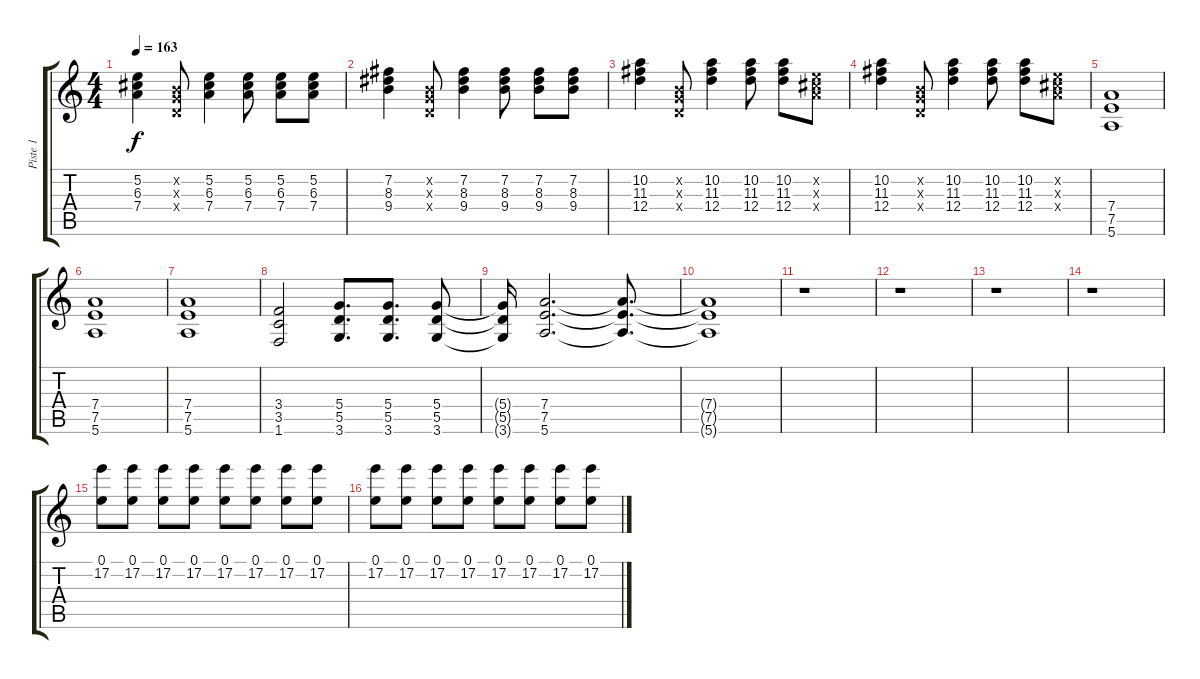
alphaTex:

\track ("Piste 1" "Piste 1") {instrument overdrivenguitar}
\staff {score tabs}
\tuning (E4 B3 G3 D3 A2 E2) {hide}
\ts (4 4)
\tempo 163
\clef g2
\ks c
(5.2 6.3 7.4).4{dy f} (0.2{x} 0.3{x} 0.4{x}).8 (5.2 6.3 7.4).4 (5.2 6.3 7.4).8 (5.2 6.3 7.4).8 (5.2 6.3 7.4).8 |
(7.2 8.3 9.4).4 (0.2{x} 0.3{x} 0.4{x}).8 (7.2 8.3 9.4).4 (7.2 8.3 9.4).8 (7.2 8.3 9.4).8 (7.2 8.3 9.4).8 |
(10.2 11.3 12.4).4 (0.2{x} 0.3{x} 0.4{x}).8 (10.2 11.3 12.4).4 (10.2 11.3 12.4).8 (10.2 11.3 12.4).8 (5.2{x} 6.3{x} 7.4{x}).8 |
(10.2 11.3 12.4).4 (0.2{x} 0.3{x} 0.4{x}).8 (10.2 11.3 12.4).4 (10.2 11.3 12.4).8 (10.2 11.3 12.4).8 (5.2{x} 6.3{x} 7.4{x}).8 |
(7.4 7.5 5.6).1 |
(7.4 7.5 5.6).1 |
(7.4 7.5 5.6).1 |
(3.4 3.5 1.6).2 (5.4 5.5 3.6).8{d} (5.4 5.5 3.6).8{d} (5.4 5.5 3.6).8 |
(5.4{t} 5.5{t} 3.6{t}).16 (7.4 7.5 5.6).2{d} (7.4{t} 7.5{t} 5.6{t}).8{d} |
(7.4{t} 7.5{t} 5.6{t}).1 |
r.1 |
r.1 |
r.1 |
r.1 |
(0.1 17.2).8 (0.1 17.2).8 (0.1 17.2).8 (0.1 17.2).8 (0.1 17.2).8 (0.1 17.2).8 (0.1 17.2).8 (0.1 17.2).8 |
(0.1 17.2).8 (0.1 17.2).8 (0.1 17.2).8 (0.1 17.2).8 (0.1 17.2).8 (0.1 17.2).8 (0.1 17.2).8 (0.1 17.2).8
